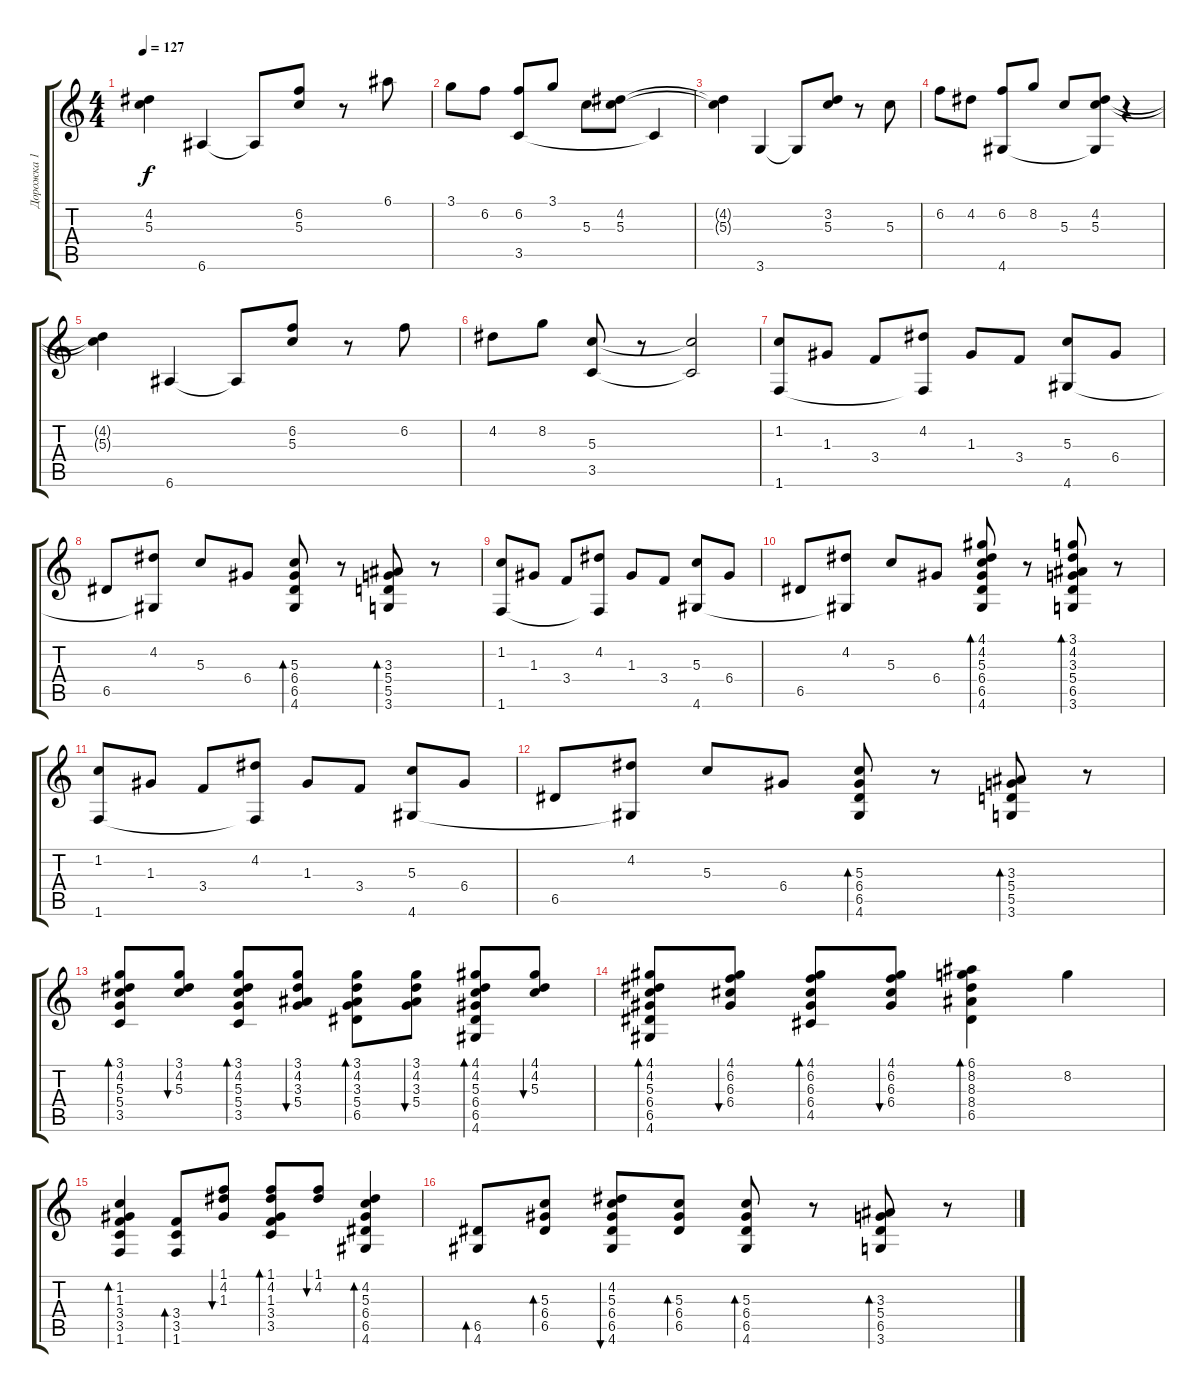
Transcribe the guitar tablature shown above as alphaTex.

\track ("Дорожка 1" "Дорожка 1") {instrument acousticguitarsteel}
\staff {score tabs}
\tuning (E4 B3 G3 D3 A2 E2) {hide}
\ts (4 4)
\tempo 127
\clef g2
\ks c
(4.2{t} 5.3{t}).4{dy f} 6.6.4 6.6{t}.8 (6.2 5.3).8 r.8 6.1.8 |
3.1.8 6.2.8 (6.2 3.5).8 3.1.8 5.3.8 (4.2 5.3).8 3.5{t}.4 |
(4.2{t} 5.3{t}).4 3.6.4 3.6{t}.8 (3.2 5.3).8 r.8 5.3.8 |
6.2.8 4.2.8 (6.2 4.6).8 8.2.8 5.3.8 (4.2 5.3 4.6{t}).8 r.4 |
(4.2{t} 5.3{t}).4 6.6.4 6.6{t}.8 (6.2 5.3).8 r.8 6.2.8 |
4.2.8 8.2.8 (5.3 3.5).8 r.8 (5.3{t} 3.5{t}).2 |
(1.2 1.6).8 1.3.8 3.4.8 (4.2 1.6{t}).8 1.3.8 3.4.8 (5.3 4.6).8 6.4.8 |
6.5.8 (4.2 4.6{t}).8 5.3.8 6.4.8 (5.3 6.4 6.5 4.6).8{bd 30} r.8 (3.3 5.4 5.5 3.6).8{bd 30} r.8 |
(1.2 1.6).8 1.3.8 3.4.8 (4.2 1.6{t}).8 1.3.8 3.4.8 (5.3 4.6).8 6.4.8 |
6.5.8 (4.2 4.6{t}).8 5.3.8 6.4.8 (4.1 4.2 5.3 6.4 6.5 4.6).8{bd 30} r.8 (3.1 4.2 3.3 5.4 6.5 3.6).8{bd 30} r.8 |
(1.2 1.6).8 1.3.8 3.4.8 (4.2 1.6{t}).8 1.3.8 3.4.8 (5.3 4.6).8 6.4.8 |
6.5.8 (4.2 4.6{t}).8 5.3.8 6.4.8 (5.3 6.4 6.5 4.6).8{bd 30} r.8 (3.3 5.4 5.5 3.6).8{bd 30} r.8 |
(3.1 4.2 5.3 5.4 3.5).8{bd 30} (3.1 4.2 5.3).8{bu 30} (3.1 4.2 5.3 5.4 3.5).8{bd 30} (3.1 4.2 3.3 5.4).8{bu 30} (3.1 4.2 3.3 5.4 6.5).8{bd 30} (3.1 4.2 3.3 5.4).8{bu 30} (4.1 4.2 5.3 6.4 6.5 4.6).8{bd 30} (4.1 4.2 5.3).8{bu 30} |
(4.1 4.2 5.3 6.4 6.5 4.6).8{bd 30} (4.1 6.2 6.3 6.4).8{bu 30} (4.1 6.2 6.3 6.4 4.5).8{bd 30} (4.1 6.2 6.3 6.4).8{bu 30} (6.1 8.2 8.3 8.4 6.5).4{bd 60} 8.2.4 |
(1.2 1.3 3.4 3.5 1.6).4{bd 30} (3.4 3.5 1.6).8{bd 30} (1.1 4.2 1.3).8{bu 30} (1.1 4.2 1.3 3.4 3.5).8{bd 30} (1.1 4.2).8{bu 30} (4.2 5.3 6.4 6.5 4.6).4{bd 30} |
(6.5 4.6).8{bd 30} (5.3 6.4 6.5).8{bd 30} (4.2 5.3 6.4 6.5 4.6).8{bu 30} (5.3 6.4 6.5).8{bd 30} (5.3 6.4 6.5 4.6).8{bd 30} r.8 (3.3 5.4 6.5 3.6).8{bd 30} r.8
